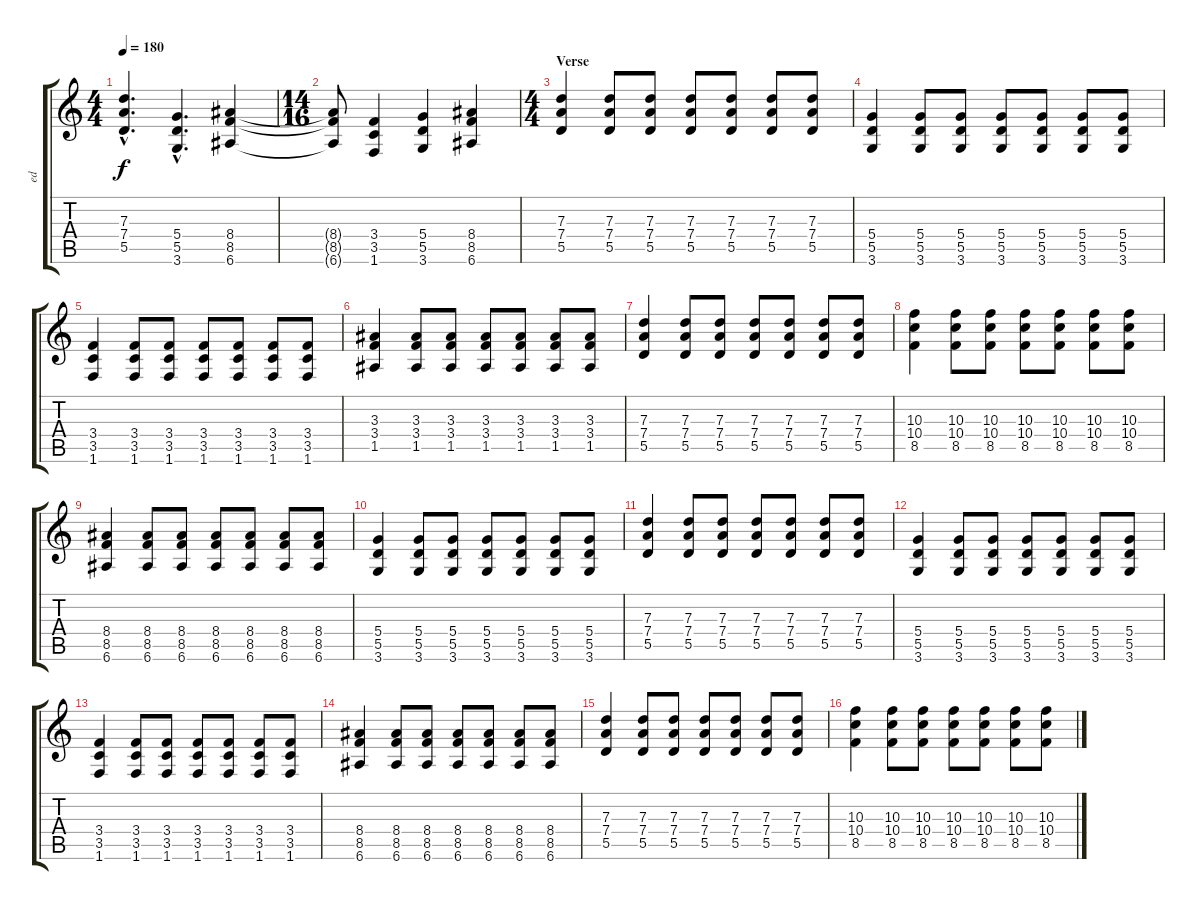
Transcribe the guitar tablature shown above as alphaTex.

\track ("ed" "ed") {instrument distortionguitar}
\staff {score tabs}
\tuning (E4 B3 G3 D3 A2 E2) {hide}
\ts (4 4)
\tempo 180
\clef g2
\ks c
(7.3{hac} 7.4{hac} 5.5{hac}).4{d dy f} (5.4{hac} 5.5{hac} 3.6{hac}).4{d} (8.4 8.5 6.6).4 |
\ts (14 16)
(8.4{t} 8.5{t} 6.6{t}).8 (3.4 3.5 1.6).4 (5.4 5.5 3.6).4 (8.4 8.5 6.6).4 |
\ts (4 4)
\section ("" "Verse")
(7.3 7.4 5.5).4 (7.3 7.4 5.5).8 (7.3 7.4 5.5).8 (7.3 7.4 5.5).8 (7.3 7.4 5.5).8 (7.3 7.4 5.5).8 (7.3 7.4 5.5).8 |
(5.4 5.5 3.6).4 (5.4 5.5 3.6).8 (5.4 5.5 3.6).8 (5.4 5.5 3.6).8 (5.4 5.5 3.6).8 (5.4 5.5 3.6).8 (5.4 5.5 3.6).8 |
(3.4 3.5 1.6).4 (3.4 3.5 1.6).8 (3.4 3.5 1.6).8 (3.4 3.5 1.6).8 (3.4 3.5 1.6).8 (3.4 3.5 1.6).8 (3.4 3.5 1.6).8 |
(3.3 3.4 1.5).4 (3.3 3.4 1.5).8 (3.3 3.4 1.5).8 (3.3 3.4 1.5).8 (3.3 3.4 1.5).8 (3.3 3.4 1.5).8 (3.3 3.4 1.5).8 |
(7.3 7.4 5.5).4 (7.3 7.4 5.5).8 (7.3 7.4 5.5).8 (7.3 7.4 5.5).8 (7.3 7.4 5.5).8 (7.3 7.4 5.5).8 (7.3 7.4 5.5).8 |
(10.3 10.4 8.5).4 (10.3 10.4 8.5).8 (10.3 10.4 8.5).8 (10.3 10.4 8.5).8 (10.3 10.4 8.5).8 (10.3 10.4 8.5).8 (10.3 10.4 8.5).8 |
(8.4 8.5 6.6).4 (8.4 8.5 6.6).8 (8.4 8.5 6.6).8 (8.4 8.5 6.6).8 (8.4 8.5 6.6).8 (8.4 8.5 6.6).8 (8.4 8.5 6.6).8 |
(5.4 5.5 3.6).4 (5.4 5.5 3.6).8 (5.4 5.5 3.6).8 (5.4 5.5 3.6).8 (5.4 5.5 3.6).8 (5.4 5.5 3.6).8 (5.4 5.5 3.6).8 |
(7.3 7.4 5.5).4 (7.3 7.4 5.5).8 (7.3 7.4 5.5).8 (7.3 7.4 5.5).8 (7.3 7.4 5.5).8 (7.3 7.4 5.5).8 (7.3 7.4 5.5).8 |
(5.4 5.5 3.6).4 (5.4 5.5 3.6).8 (5.4 5.5 3.6).8 (5.4 5.5 3.6).8 (5.4 5.5 3.6).8 (5.4 5.5 3.6).8 (5.4 5.5 3.6).8 |
(3.4 3.5 1.6).4 (3.4 3.5 1.6).8 (3.4 3.5 1.6).8 (3.4 3.5 1.6).8 (3.4 3.5 1.6).8 (3.4 3.5 1.6).8 (3.4 3.5 1.6).8 |
(8.4 8.5 6.6).4 (8.4 8.5 6.6).8 (8.4 8.5 6.6).8 (8.4 8.5 6.6).8 (8.4 8.5 6.6).8 (8.4 8.5 6.6).8 (8.4 8.5 6.6).8 |
(7.3 7.4 5.5).4 (7.3 7.4 5.5).8 (7.3 7.4 5.5).8 (7.3 7.4 5.5).8 (7.3 7.4 5.5).8 (7.3 7.4 5.5).8 (7.3 7.4 5.5).8 |
(10.3 10.4 8.5).4 (10.3 10.4 8.5).8 (10.3 10.4 8.5).8 (10.3 10.4 8.5).8 (10.3 10.4 8.5).8 (10.3 10.4 8.5).8 (10.3 10.4 8.5).8
